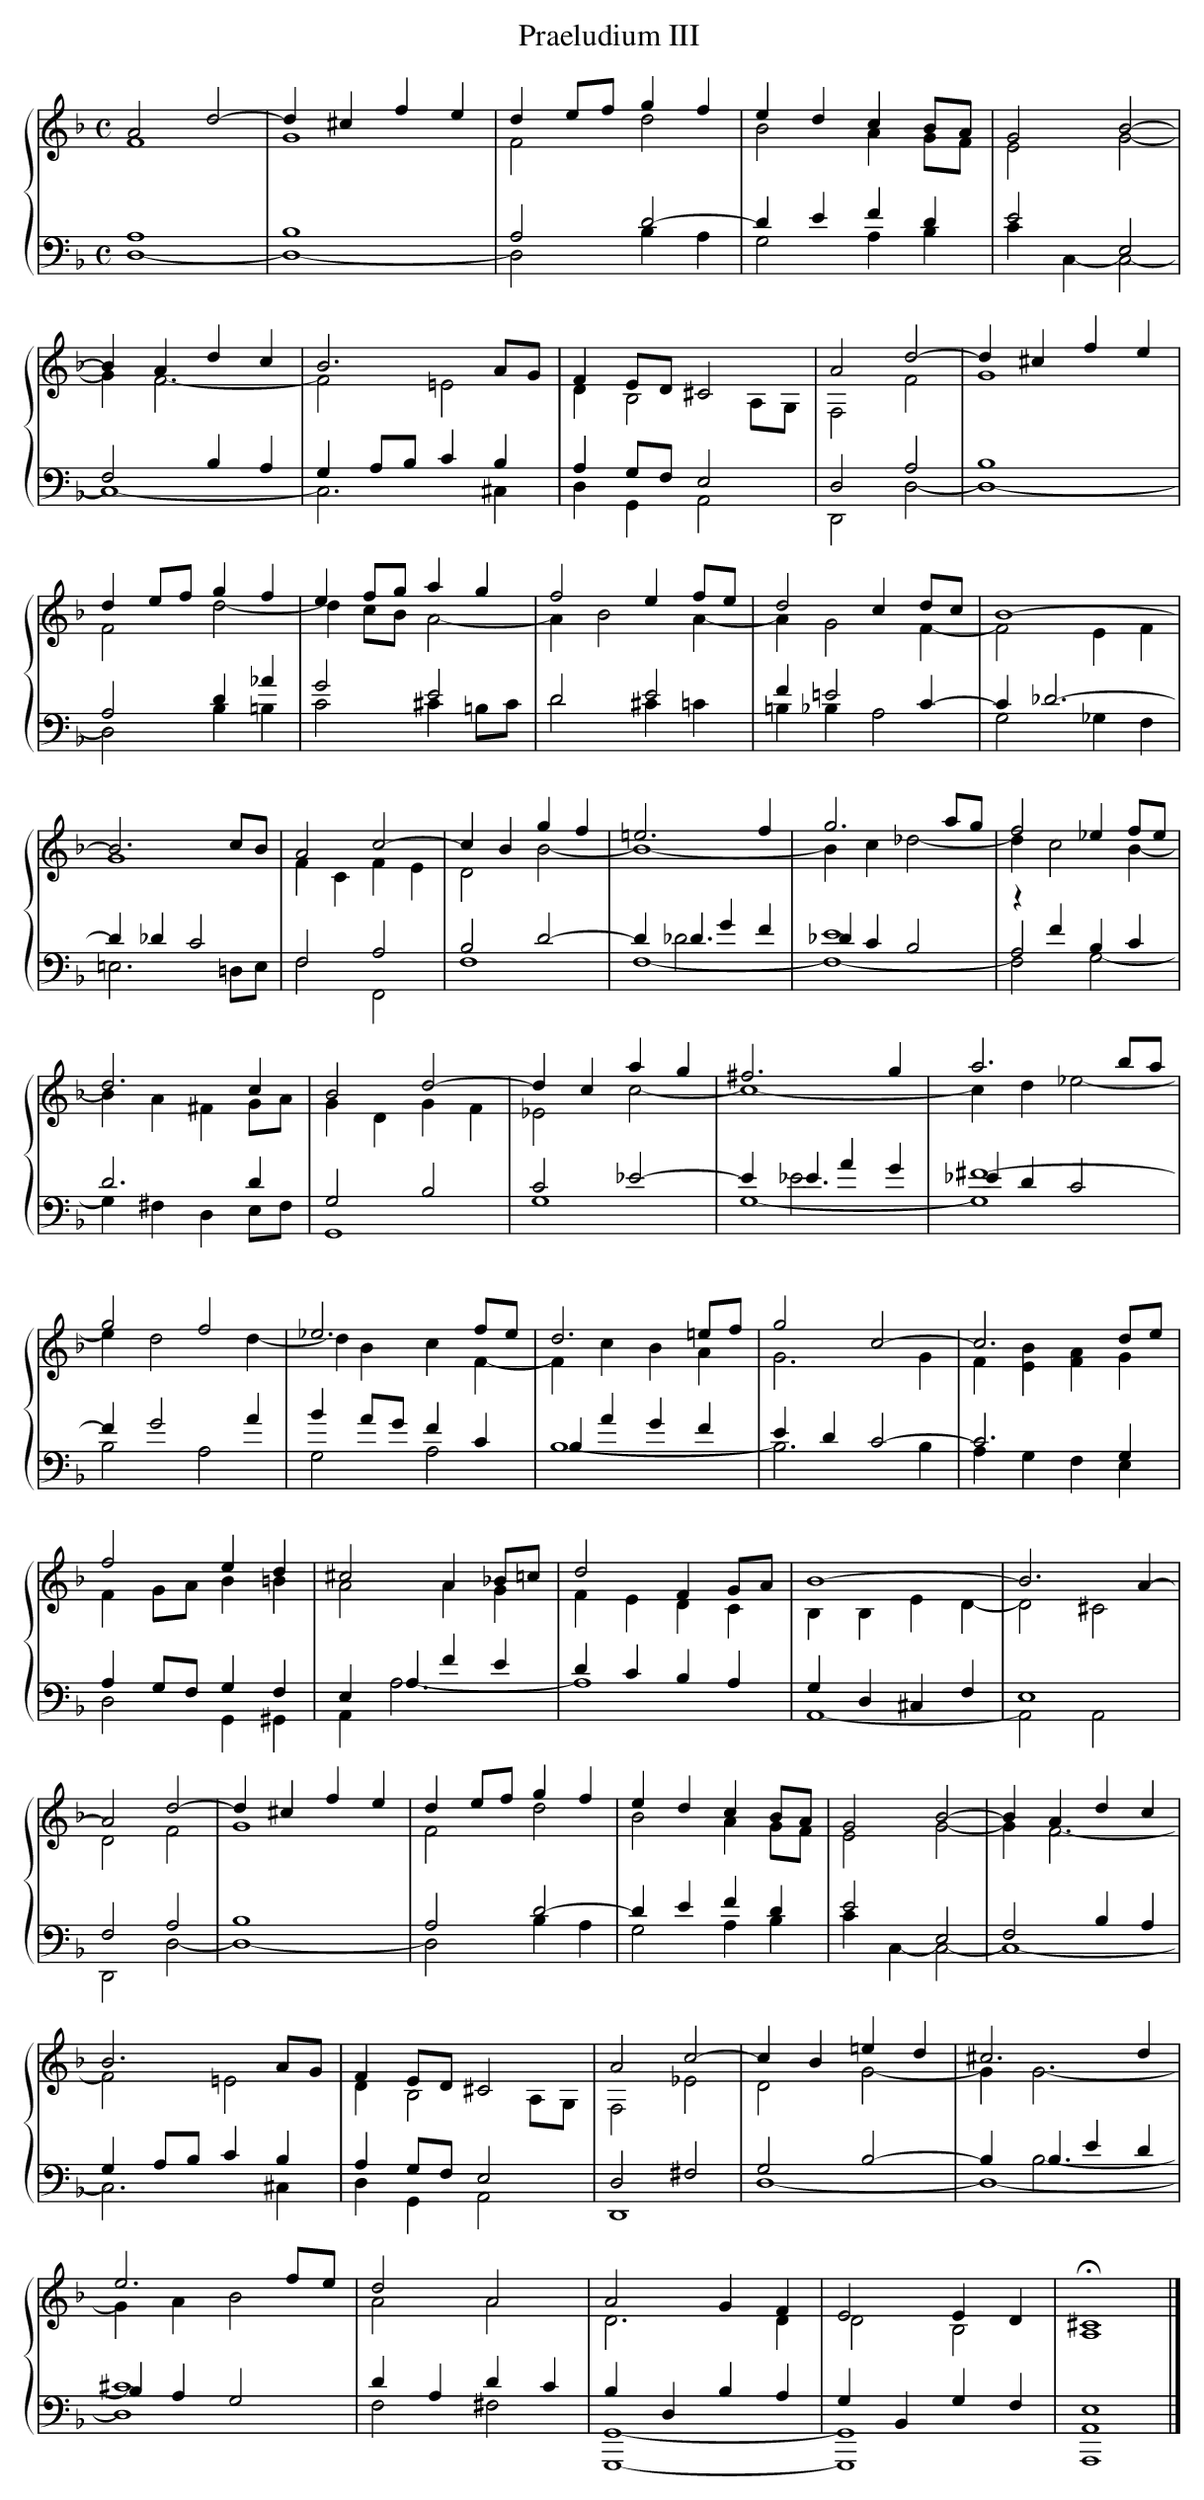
X:1-1
T:Praeludium III
Q:"Andante"
M:C
L:1/4
%%staves {(1 2) (3 4)}
K:Dm
Q:1/4=88
V:1 treble
A2d2-|d^cfe|de/f/gf|edcB/A/|G2B2-|
V:2
F4|G4|F2d2|B2AG/F/|E2G2-|
V:3 bass
A,4|B,4|A,2D2-|DEFD|E2E,2|
V:4
D,4-|D,4-|D,2B,A,|G,2A,B,|CC,-C,2-|
V:1
BAdc|B3A/G/|FE/D/^C2|A2d2-|d^cfe|
V:2
GF3-|F2=E2|DB,2A,/G,/|F,2F2|G4|
V:3
F,2B,A,|G,A,/B,/CB,|A,G,/F,/E,2|D,2A,2|B,4|
V:4
C,4-|C,3^C,|D,G,,A,,2|D,,2D,2-|D,4-|
V:1
de/f/gf|ef/g/ag|f2ef/e/|d2cd/c/|B4-|
V:2
F2d2-|dc/B/A2-|AB2A-|AG2F-|F2EF|
V:3
A,2D_A|G2E2|D2E2|F=E2C-|C_D3-|
V:4
D,2B,=B,|C2^C=B,/C/|D2^C=C|=B,_B,A,2|G,2_G,F,|
V:1
B3c/B/|A2c2-|c!tie(!Bgf|=e3f|g3a/g/|f2_ef/e/|
V:2
G4|FCFE|D2!tie)!B2-|B4-|Bc_d2-|dc2B-|
V:3
D_DC2|F,2A,2|B,2D2-|D_DGF&x_D3|E4&_DCB,2|zFB,C&A,2x2|
V:4
=E,3=D,/E,/|F,2F,,2|F,4|F,4-|F,4-|F,2G,2-|
V:1
d3c|B2d2-|d!tie(!cag|^f3g|a3b/a/|
V:2
BA^FG/A/|GDGF|_E2!tie)!c2-|c4-|cd_e2-|
V:3
D3D|G,2B,2|C2_E2-|E_EAG&x_E3|^F4-&_EDC2|
V:4
G,^F,D,E,/F,/|G,,4|G,4|G,4-|G,4|
V:1
g2f2|_e3f/e/|d3=e/f/|g2c2-|c3d/e/|
V:2
ed2d-|dBcF-|FcBA|G3G|F[EB][FA]G|
V:3
FG2A|BA/G/FC|B,AGF|EDC2-|C3G,|
V:4
B,2A,2|G,2A,2|B,4-|B,3B,|A,G,F,E,|
V:1
f2ed|^c2A_B/=c/|d2FG/A/|B4-|B3A-|
V:2
FG/A/B=B|A2AG|FEDC|B,B,ED-|D2^C2|
V:3
A,G,/F,/G,F,|E,A,FE|DCB,A,|G,D,^C,F,|E,4|
V:4
D,2G,,^G,,|A,,A,3-|A,4|A,,4-|A,,2A,,2|
V:1
A2d2-|d^cfe|de/f/gf|edcB/A/|G2B2-|BAdc|
V:2
D2F2|G4|F2d2|B2AG/F/|E2G2-|GF3-|
V:3
F,2A,2|B,4|A,2D2-|DEFD|E2E,2|F,2B,A,|
V:4
D,,2D,2-|D,4-|D,2B,A,|G,2A,B,|CC,-C,2-|C,4-|
V:1
B3A/G/|FE/D/^C2|A2c2-|cB=ed|^c3d|
V:2
F2=E2|DB,2A,/G,/|F,2_E2|D2G2-|GG3-|
V:3
G,A,/B,/CB,|A,G,/F,/E,2|D,2^F,2|G,2B,2-|B,B,ED&xB,3-|
V:4
C,3^C,|D,G,,A,,2|D,,4|D,4-|D,4-|
V:1
e3f/e/|d2A2|A2GF|E2ED|H^C4|]
V:2
GAB2|A2A2|D3D|D2B,2|A,4|]
V:3
^C4&B,A,G,2|DA,DC|B,D,B,A,|G,B,,G,F,|E,4|]
V:4
D,4|F,2^F,2|[G,,,G,,]4-|[G,,,G,,]4|[A,,,A,,]4|]
